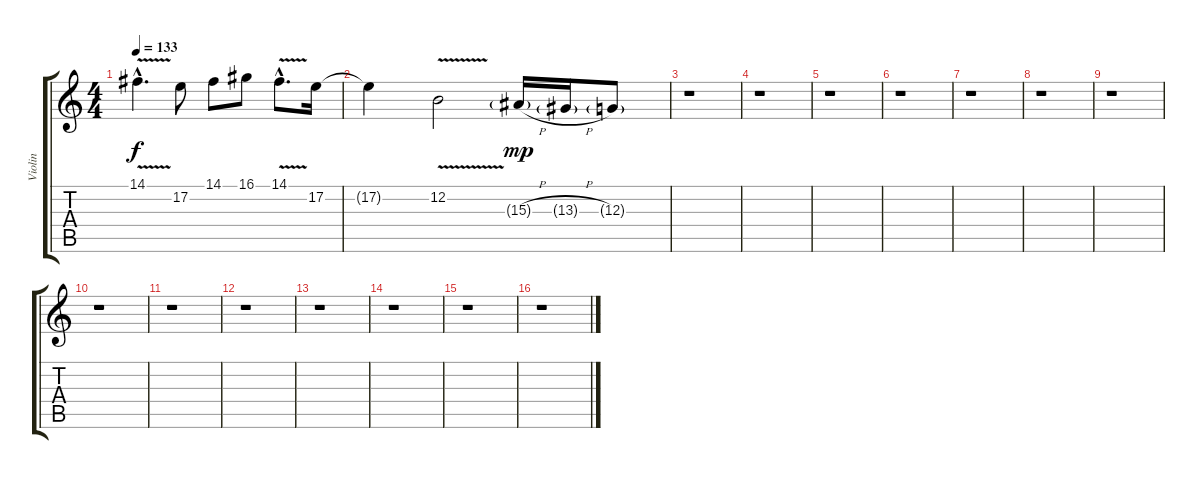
\track ("Violin" "Violin") {instrument violin}
\staff {score tabs}
\tuning (E4 B3 G3 D3 A2 E2) {hide}
\ts (4 4)
\tempo 133
\clef g2
\ks c
14.1{v hac}.4{d dy f} 17.2.8 14.1.8 16.1.8 14.1{v hac}.8{d} 17.2.16 |
17.2{t}.4 12.2{v}.2 15.3{h g}.16{dy mp} 13.3{h g}.16 12.3{g}.8 |
r.1 |
r.1 |
r.1 |
r.1 |
r.1 |
r.1 |
r.1 |
r.1 |
r.1 |
r.1 |
r.1 |
r.1 |
r.1 |
r.1
